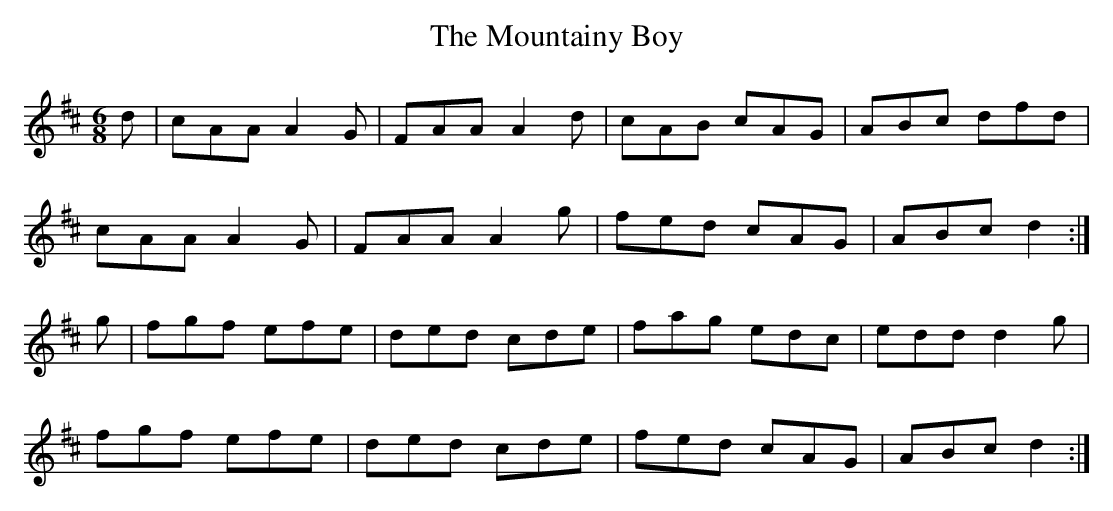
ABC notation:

X:1
T: Mountainy Boy, The
M: 6/8
L: 1/8
K: D
d | cAA A2G | FAA A2d | cAB cAG | ABc dfd |
cAA A2G | FAA A2g | fed cAG | ABc d2 :|
g | fgf efe | ded cde | fag edc | edd d2g |
fgf efe | ded cde | fed cAG | ABc d2 :|
